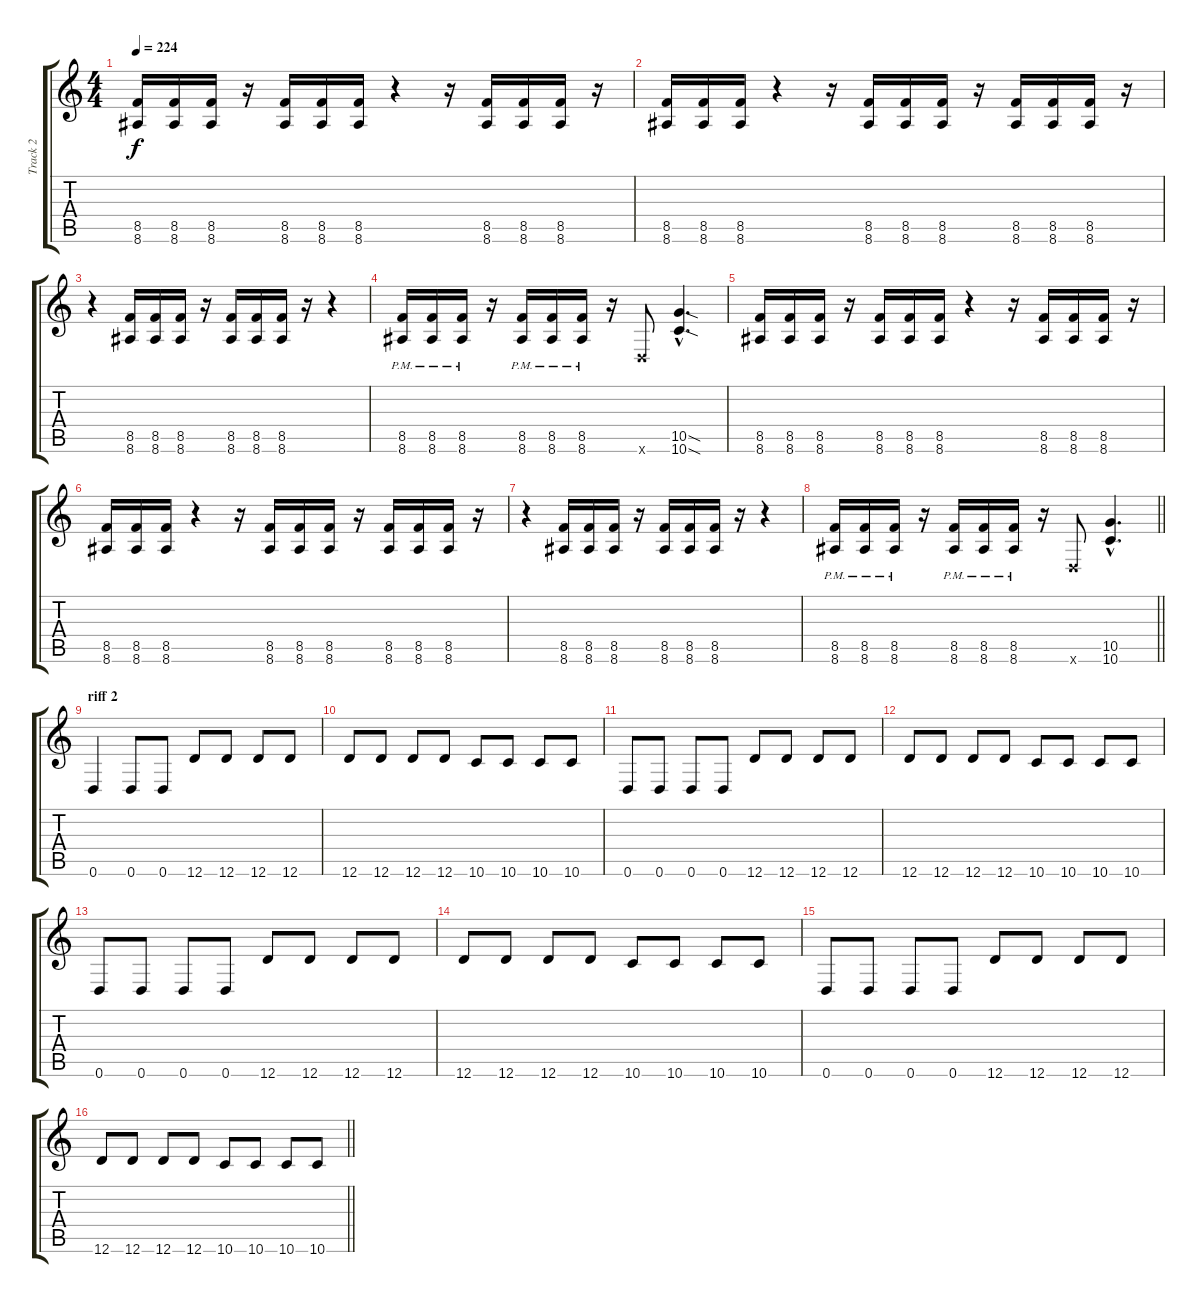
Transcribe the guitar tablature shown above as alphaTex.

\track ("Track 2" "Track 2") {instrument distortionguitar}
\staff {score tabs}
\tuning (E4 B3 G3 D3 A2 D2) {hide}
\ts (4 4)
\tempo 224
\clef g2
\ks c
(8.5 8.6).16{dy f} (8.5 8.6).16 (8.5 8.6).16 r.16 (8.5 8.6).16 (8.5 8.6).16 (8.5 8.6).16 r.4 r.16 (8.5 8.6).16 (8.5 8.6).16 (8.5 8.6).16 r.16 |
(8.5 8.6).16 (8.5 8.6).16 (8.5 8.6).16 r.4 r.16 (8.5 8.6).16 (8.5 8.6).16 (8.5 8.6).16 r.16 (8.5 8.6).16 (8.5 8.6).16 (8.5 8.6).16 r.16 |
r.4 (8.5 8.6).16 (8.5 8.6).16 (8.5 8.6).16 r.16 (8.5 8.6).16 (8.5 8.6).16 (8.5 8.6).16 r.16 r.4 |
(8.5{pm} 8.6{pm}).16 (8.5{pm} 8.6{pm}).16 (8.5{pm} 8.6{pm}).16 r.16 (8.5{pm} 8.6{pm}).16 (8.5{pm} 8.6{pm}).16 (8.5{pm} 8.6{pm}).16 r.16 0.6{x}.8 (10.5{sod hac} 10.6{sod hac}).4{d} |
(8.5 8.6).16 (8.5 8.6).16 (8.5 8.6).16 r.16 (8.5 8.6).16 (8.5 8.6).16 (8.5 8.6).16 r.4 r.16 (8.5 8.6).16 (8.5 8.6).16 (8.5 8.6).16 r.16 |
(8.5 8.6).16 (8.5 8.6).16 (8.5 8.6).16 r.4 r.16 (8.5 8.6).16 (8.5 8.6).16 (8.5 8.6).16 r.16 (8.5 8.6).16 (8.5 8.6).16 (8.5 8.6).16 r.16 |
r.4 (8.5 8.6).16 (8.5 8.6).16 (8.5 8.6).16 r.16 (8.5 8.6).16 (8.5 8.6).16 (8.5 8.6).16 r.16 r.4 |
\barLineRight lightlight
(8.5{pm} 8.6{pm}).16 (8.5{pm} 8.6{pm}).16 (8.5{pm} 8.6{pm}).16 r.16 (8.5{pm} 8.6{pm}).16 (8.5{pm} 8.6{pm}).16 (8.5{pm} 8.6{pm}).16 r.16 0.6{x}.8 (10.5{hac} 10.6{hac}).4{d} |
\section ("" "riff 2")
0.6.4 0.6.8 0.6.8 12.6.8 12.6.8 12.6.8 12.6.8 |
12.6.8 12.6.8 12.6.8 12.6.8 10.6.8 10.6.8 10.6.8 10.6.8 |
0.6.8 0.6.8 0.6.8 0.6.8 12.6.8 12.6.8 12.6.8 12.6.8 |
12.6.8 12.6.8 12.6.8 12.6.8 10.6.8 10.6.8 10.6.8 10.6.8 |
0.6.8 0.6.8 0.6.8 0.6.8 12.6.8 12.6.8 12.6.8 12.6.8 |
12.6.8 12.6.8 12.6.8 12.6.8 10.6.8 10.6.8 10.6.8 10.6.8 |
0.6.8 0.6.8 0.6.8 0.6.8 12.6.8 12.6.8 12.6.8 12.6.8 |
\barLineRight lightlight
12.6.8 12.6.8 12.6.8 12.6.8 10.6.8 10.6.8 10.6.8 10.6.8
